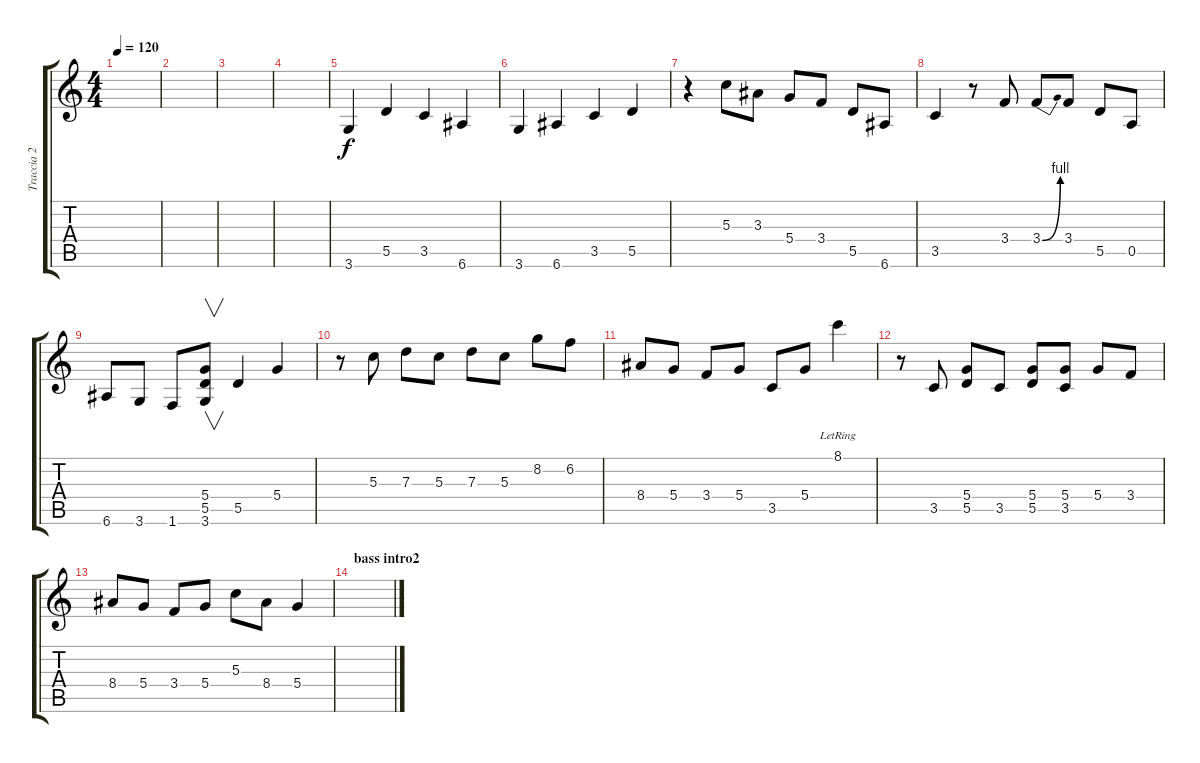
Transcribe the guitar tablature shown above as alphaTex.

\track ("Traccia 2" "Traccia 2") {instrument electricguitarmuted}
\staff {score tabs}
\tuning (E4 B3 G3 D3 A2 E2) {hide}
\ts (4 4)
\tempo 120
\clef g2
\ks c
|
|
|
|
3.6.4 5.5.4 3.5.4 6.6.4 |
3.6.4 6.6.4 3.5.4 5.5.4 |
r.4 5.3.8 3.3.8 5.4.8 3.4.8 5.5.8 6.6.8 |
3.5.4 r.8 3.4.8 3.4{be (bend 0 0 60 4)}.8 3.4.8 5.5.8 0.5.8 |
6.6.8 3.6.8 1.6.8 (5.4 5.5 3.6).8{v} 5.5.4 5.4.4 |
r.8 5.3.8 7.3.8 5.3.8 7.3.8 5.3.8 8.2.8 6.2.8 |
8.4.8 5.4.8 3.4.8 5.4.8 3.5.8 5.4.8 8.1{lr}.4 |
r.8 3.5.8 (5.4 5.5).8 3.5.8 (5.4 5.5).8 (5.4 3.5).8 5.4.8 3.4.8 |
8.4.8 5.4.8 3.4.8 5.4.8 5.3.8 8.4.8 5.4.4 |
\section ("" "bass intro2")
